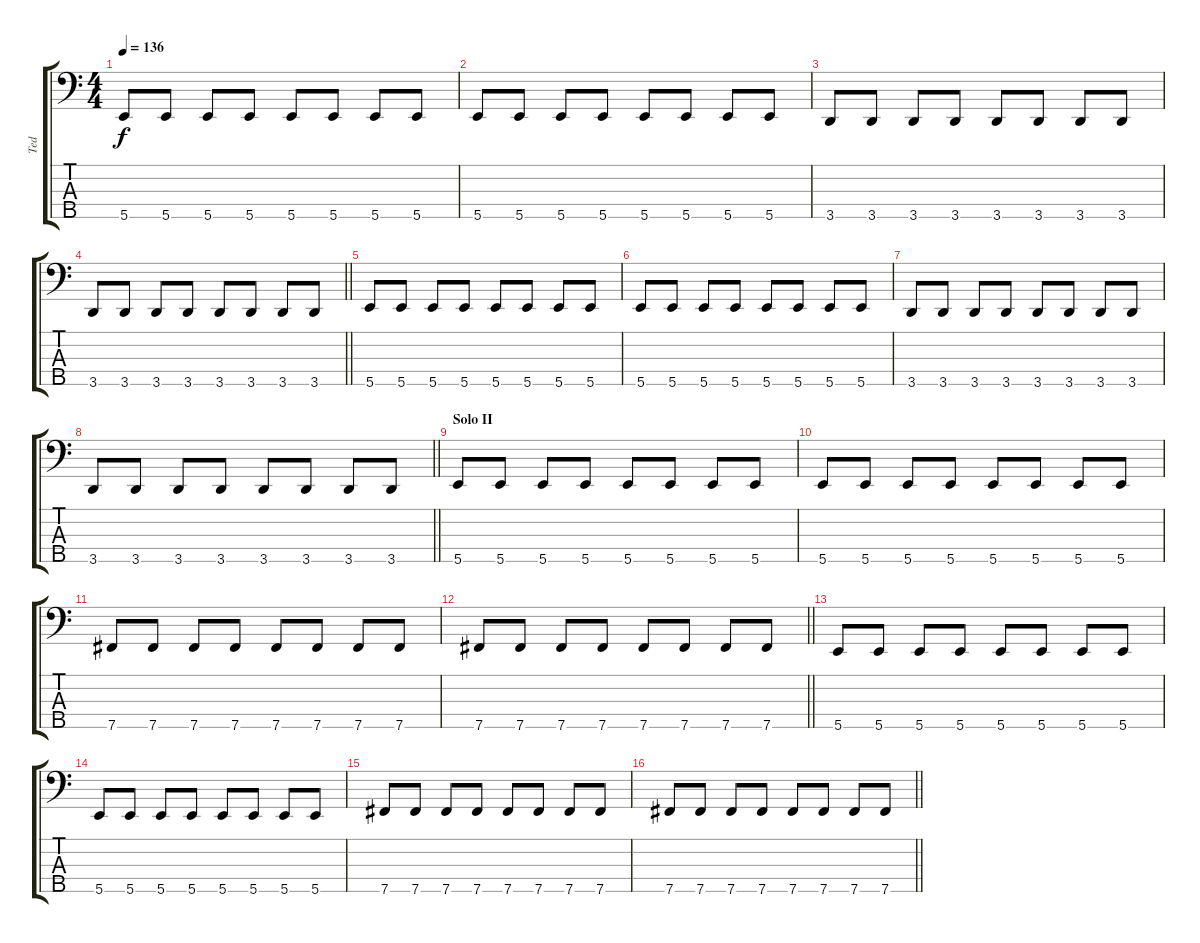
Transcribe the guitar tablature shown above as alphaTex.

\track ("Ted" "Ted") {instrument electricbassfinger}
\staff {score tabs}
\tuning (G2 D2 A1 E1 B0) {hide}
\ts (4 4)
\section ("" "")
\tempo 136
\clef f4
\ks c
5.5.8{dy f} 5.5.8 5.5.8 5.5.8 5.5.8 5.5.8 5.5.8 5.5.8 |
5.5.8 5.5.8 5.5.8 5.5.8 5.5.8 5.5.8 5.5.8 5.5.8 |
3.5.8 3.5.8 3.5.8 3.5.8 3.5.8 3.5.8 3.5.8 3.5.8 |
\barLineRight lightlight
3.5.8 3.5.8 3.5.8 3.5.8 3.5.8 3.5.8 3.5.8 3.5.8 |
\section ("" "")
5.5.8 5.5.8 5.5.8 5.5.8 5.5.8 5.5.8 5.5.8 5.5.8 |
5.5.8 5.5.8 5.5.8 5.5.8 5.5.8 5.5.8 5.5.8 5.5.8 |
3.5.8 3.5.8 3.5.8 3.5.8 3.5.8 3.5.8 3.5.8 3.5.8 |
\barLineRight lightlight
3.5.8 3.5.8 3.5.8 3.5.8 3.5.8 3.5.8 3.5.8 3.5.8 |
\section ("" "Solo II")
5.5.8 5.5.8 5.5.8 5.5.8 5.5.8 5.5.8 5.5.8 5.5.8 |
5.5.8 5.5.8 5.5.8 5.5.8 5.5.8 5.5.8 5.5.8 5.5.8 |
7.5.8 7.5.8 7.5.8 7.5.8 7.5.8 7.5.8 7.5.8 7.5.8 |
\barLineRight lightlight
7.5.8 7.5.8 7.5.8 7.5.8 7.5.8 7.5.8 7.5.8 7.5.8 |
\section ("" "")
5.5.8 5.5.8 5.5.8 5.5.8 5.5.8 5.5.8 5.5.8 5.5.8 |
5.5.8 5.5.8 5.5.8 5.5.8 5.5.8 5.5.8 5.5.8 5.5.8 |
7.5.8 7.5.8 7.5.8 7.5.8 7.5.8 7.5.8 7.5.8 7.5.8 |
\barLineRight lightlight
7.5.8 7.5.8 7.5.8 7.5.8 7.5.8 7.5.8 7.5.8 7.5.8
